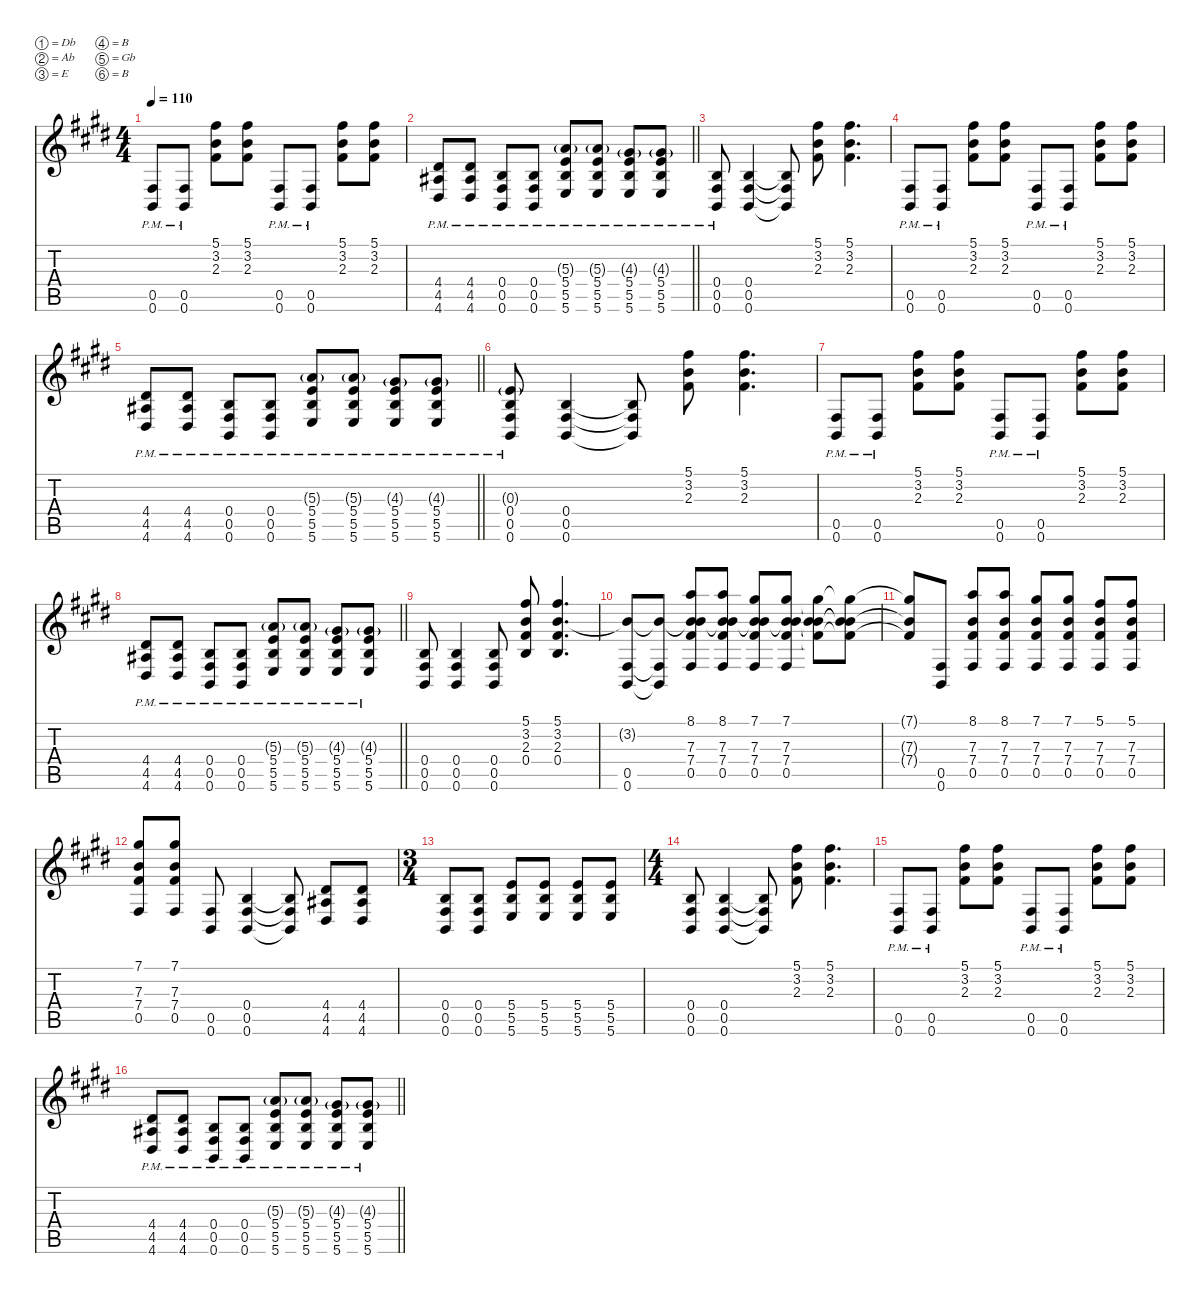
\defaultSystemsLayout 4
\hideDynamics
\bracketExtendMode nobrackets
\singleTrackTrackNamePolicy hidden
\multiTrackTrackNamePolicy hidden
\firstSystemTrackNameMode fullname
\firstSystemTrackNameOrientation horizontal
\otherSystemsTrackNameOrientation horizontal
\track ("Aaron Turner" "dist.guit.") {defaultSystemsLayout 8 instrument distortionguitar}
\staff {score tabs}
\tuning (Db4 Ab3 E3 B2 Gb2 B1)
\ts (4 4)
\tempo 110
\clef g2
\ks c#minor
(0.5{pm acc #} 0.6{pm acc forcenatural}).8{dy f beam Up} (0.5{pm acc #} 0.6{pm acc forcenatural}).8{beam Up} (5.1{acc #} 3.2{acc forcenatural} 2.3{acc #}).8{beam Down} (5.1{acc #} 3.2{acc forcenatural} 2.3{acc #}).8{beam Down} (0.5{pm acc #} 0.6{pm acc forcenatural}).8{beam Up} (0.5{pm acc #} 0.6{pm acc forcenatural}).8{beam Up} (5.1{acc #} 3.2{acc forcenatural} 2.3{acc #}).8{beam Down} (5.1{acc #} 3.2{acc forcenatural} 2.3{acc #}).8{beam Down} |
\barLineRight lightlight
(4.4{pm acc #} 4.5{pm acc #} 4.6{pm acc #}).8{beam Up} (4.4{pm acc #} 4.5{pm acc #} 4.6{pm acc #}).8{beam Up} (0.4{pm acc forcenatural} 0.5{pm acc #} 0.6{pm acc forcenatural}).8{beam Up} (0.4{pm acc forcenatural} 0.5{pm acc #} 0.6{pm acc forcenatural}).8{beam Up} (5.3{g pm acc forcenatural} 5.4{pm acc forcenatural} 5.5{pm acc forcenatural} 5.6{pm acc forcenatural}).8{beam Up} (5.3{g pm acc forcenatural} 5.4{pm acc forcenatural} 5.5{pm acc forcenatural} 5.6{pm acc forcenatural}).8{beam Up} (4.3{g pm acc #} 5.4{pm acc forcenatural} 5.5{pm acc forcenatural} 5.6{pm acc forcenatural}).8{beam Up} (4.3{g pm acc #} 5.4{pm acc forcenatural} 5.5{pm acc forcenatural} 5.6{pm acc forcenatural}).8{beam Up} |
(0.4{pm acc forcenatural} 0.5{pm acc #} 0.6{pm acc forcenatural}).8{beam Up} (0.4{acc forcenatural} 0.5{acc #} 0.6{acc forcenatural}).4{beam Up} (0.4{t acc forcenatural} 0.5{t acc #} 0.6{t acc forcenatural}).8{beam Up} (5.1{acc #} 3.2{acc forcenatural} 2.3{acc #}).8{beam Down} (5.1{acc #} 3.2{acc forcenatural} 2.3{acc #}).4{d beam Down} |
(0.5{pm acc #} 0.6{pm acc forcenatural}).8{beam Up} (0.5{pm acc #} 0.6{pm acc forcenatural}).8{beam Up} (5.1{acc #} 3.2{acc forcenatural} 2.3{acc #}).8{beam Down} (5.1{acc #} 3.2{acc forcenatural} 2.3{acc #}).8{beam Down} (0.5{pm acc #} 0.6{pm acc forcenatural}).8{beam Up} (0.5{pm acc #} 0.6{pm acc forcenatural}).8{beam Up} (5.1{acc #} 3.2{acc forcenatural} 2.3{acc #}).8{beam Down} (5.1{acc #} 3.2{acc forcenatural} 2.3{acc #}).8{beam Down} |
\barLineRight lightlight
(4.4{pm acc #} 4.5{pm acc #} 4.6{pm acc #}).8{beam Up} (4.4{pm acc #} 4.5{pm acc #} 4.6{pm acc #}).8{beam Up} (0.4{pm acc forcenatural} 0.5{pm acc #} 0.6{pm acc forcenatural}).8{beam Up} (0.4{pm acc forcenatural} 0.5{pm acc #} 0.6{pm acc forcenatural}).8{beam Up} (5.3{g pm acc forcenatural} 5.4{pm acc forcenatural} 5.5{pm acc forcenatural} 5.6{pm acc forcenatural}).8{beam Up} (5.3{g pm acc forcenatural} 5.4{pm acc forcenatural} 5.5{pm acc forcenatural} 5.6{pm acc forcenatural}).8{beam Up} (4.3{g pm acc #} 5.4{pm acc forcenatural} 5.5{pm acc forcenatural} 5.6{pm acc forcenatural}).8{beam Up} (4.3{g pm acc #} 5.4{pm acc forcenatural} 5.5{pm acc forcenatural} 5.6{pm acc forcenatural}).8{beam Up} |
(0.3{g acc forcenatural} 0.4{pm acc forcenatural} 0.5{pm acc #} 0.6{pm acc forcenatural}).8{beam Up} (0.4{acc forcenatural} 0.5{acc #} 0.6{acc forcenatural}).4{beam Up} (0.4{t acc forcenatural} 0.5{t acc #} 0.6{t acc forcenatural}).8{beam Up} (5.1{acc #} 3.2{acc forcenatural} 2.3{acc #}).8{beam Down} (5.1{acc #} 3.2{acc forcenatural} 2.3{acc #}).4{d beam Down} |
(0.5{pm acc #} 0.6{pm acc forcenatural}).8{beam Up} (0.5{pm acc #} 0.6{pm acc forcenatural}).8{beam Up} (5.1{acc #} 3.2{acc forcenatural} 2.3{acc #}).8{beam Down} (5.1{acc #} 3.2{acc forcenatural} 2.3{acc #}).8{beam Down} (0.5{pm acc #} 0.6{pm acc forcenatural}).8{beam Up} (0.5{pm acc #} 0.6{pm acc forcenatural}).8{beam Up} (5.1{acc #} 3.2{acc forcenatural} 2.3{acc #}).8{beam Down} (5.1{acc #} 3.2{acc forcenatural} 2.3{acc #}).8{beam Down} |
\barLineRight lightlight
(4.4{pm acc #} 4.5{pm acc #} 4.6{pm acc #}).8{beam Up} (4.4{pm acc #} 4.5{pm acc #} 4.6{pm acc #}).8{beam Up} (0.4{pm acc forcenatural} 0.5{pm acc #} 0.6{pm acc forcenatural}).8{beam Up} (0.4{pm acc forcenatural} 0.5{pm acc #} 0.6{pm acc forcenatural}).8{beam Up} (5.3{g pm acc forcenatural} 5.4{pm acc forcenatural} 5.5{pm acc forcenatural} 5.6{pm acc forcenatural}).8{beam Up} (5.3{g pm acc forcenatural} 5.4{pm acc forcenatural} 5.5{pm acc forcenatural} 5.6{pm acc forcenatural}).8{beam Up} (4.3{g pm acc #} 5.4{pm acc forcenatural} 5.5{pm acc forcenatural} 5.6{pm acc forcenatural}).8{beam Up} (4.3{g pm acc #} 5.4{pm acc forcenatural} 5.5{pm acc forcenatural} 5.6{pm acc forcenatural}).8{beam Up} |
(0.4{acc forcenatural} 0.5{acc #} 0.6{acc forcenatural}).8{beam Up} (0.4{acc forcenatural} 0.5{acc #} 0.6{acc forcenatural}).4{beam Up} (0.4{acc forcenatural} 0.5{acc #} 0.6{acc forcenatural}).8{beam Up} (5.1{acc #} 3.2{acc forcenatural} 2.3{acc #} 0.4{acc forcenatural}).8{beam Up} (5.1{acc #} 3.2{acc forcenatural} 2.3{acc #} 0.4{acc forcenatural}).4{d beam Up} |
(0.5{acc #} 0.6{acc forcenatural} 3.2{t acc forcenatural}).8{beam Up} (0.5{t acc #} 0.6{t acc forcenatural} 3.2{t acc forcenatural}).8{beam Up} (8.1{acc forcenatural} 7.3{acc forcenatural} 7.4{acc #} 0.5{acc #} 3.2{t acc forcenatural}).8{beam Up} (8.1{acc forcenatural} 7.3{acc forcenatural} 7.4{acc #} 0.5{acc #} 3.2{t acc forcenatural}).8{beam Up} (7.1{acc #} 7.3{acc forcenatural} 7.4{acc #} 0.5{acc #} 3.2{t acc forcenatural}).8{beam Up} (7.1{acc #} 7.3{acc forcenatural} 7.4{acc #} 0.5{acc #} 3.2{t acc forcenatural}).8{beam Up} (7.1{t acc #} 3.2{t acc forcenatural} 7.3{t acc forcenatural} 7.4{t acc #}).8{beam Down} (7.1{t acc #} 3.2{t acc forcenatural} 7.3{t acc forcenatural} 7.4{t acc #}).8{beam Down} |
(7.1{t acc #} 7.3{t acc forcenatural} 7.4{t acc #}).8{beam Up} (0.5{acc #} 0.6{acc forcenatural}).8{beam Up} (8.1{acc forcenatural} 7.3{acc forcenatural} 7.4{acc #} 0.5{acc #}).8{beam Up} (8.1{acc forcenatural} 7.3{acc forcenatural} 7.4{acc #} 0.5{acc #}).8{beam Up} (7.1{acc #} 7.3{acc forcenatural} 7.4{acc #} 0.5{acc #}).8{beam Up} (7.1{acc #} 7.3{acc forcenatural} 7.4{acc #} 0.5{acc #}).8{beam Up} (5.1{acc #} 7.3{acc forcenatural} 7.4{acc #} 0.5{acc #}).8{beam Up} (5.1{acc #} 7.3{acc forcenatural} 7.4{acc #} 0.5{acc #}).8{beam Up} |
(7.1{acc #} 7.3{acc forcenatural} 7.4{acc #} 0.5{acc #}).8{beam Up} (7.1{acc #} 7.3{acc forcenatural} 7.4{acc #} 0.5{acc #}).8{beam Up} (0.5{acc #} 0.6{acc forcenatural}).8{beam Up} (0.4{acc forcenatural} 0.5{acc #} 0.6{acc forcenatural}).4{beam Up} (0.4{t acc forcenatural} 0.5{t acc #} 0.6{t acc forcenatural}).8{beam Up} (4.4{acc #} 4.5{acc #} 4.6{acc #}).8{beam Up} (4.4{acc #} 4.5{acc #} 4.6{acc #}).8{beam Up} |
\ts (3 4)
\beaming (8 2 2 2)
(0.4{acc forcenatural} 0.5{acc #} 0.6{acc forcenatural}).8{beam Up} (0.4{acc forcenatural} 0.5{acc #} 0.6{acc forcenatural}).8{beam Up} (5.4{acc forcenatural} 5.5{acc forcenatural} 5.6{acc forcenatural}).8{beam Up} (5.4{acc forcenatural} 5.5{acc forcenatural} 5.6{acc forcenatural}).8{beam Up} (5.4{acc forcenatural} 5.5{acc forcenatural} 5.6{acc forcenatural}).8{beam Up} (5.4{acc forcenatural} 5.5{acc forcenatural} 5.6{acc forcenatural}).8{beam Up} |
\ts (4 4)
\beaming (8 2 2 2 2)
(0.4{acc forcenatural} 0.5{acc #} 0.6{acc forcenatural}).8{beam Up} (0.4{acc forcenatural} 0.5{acc #} 0.6{acc forcenatural}).4{beam Up} (0.4{t acc forcenatural} 0.5{t acc #} 0.6{t acc forcenatural}).8{beam Up} (5.1{acc #} 3.2{acc forcenatural} 2.3{acc #}).8{beam Down} (5.1{acc #} 3.2{acc forcenatural} 2.3{acc #}).4{d beam Down} |
(0.5{pm acc #} 0.6{pm acc forcenatural}).8{beam Up} (0.5{pm acc #} 0.6{pm acc forcenatural}).8{beam Up} (5.1{acc #} 3.2{acc forcenatural} 2.3{acc #}).8{beam Down} (5.1{acc #} 3.2{acc forcenatural} 2.3{acc #}).8{beam Down} (0.5{pm acc #} 0.6{pm acc forcenatural}).8{beam Up} (0.5{pm acc #} 0.6{pm acc forcenatural}).8{beam Up} (5.1{acc #} 3.2{acc forcenatural} 2.3{acc #}).8{beam Down} (5.1{acc #} 3.2{acc forcenatural} 2.3{acc #}).8{beam Down} |
\barLineRight lightlight
(4.4{pm acc #} 4.5{pm acc #} 4.6{pm acc #}).8{beam Up} (4.4{pm acc #} 4.5{pm acc #} 4.6{pm acc #}).8{beam Up} (0.4{pm acc forcenatural} 0.5{pm acc #} 0.6{pm acc forcenatural}).8{beam Up} (0.4{pm acc forcenatural} 0.5{pm acc #} 0.6{pm acc forcenatural}).8{beam Up} (5.3{g pm acc forcenatural} 5.4{pm acc forcenatural} 5.5{pm acc forcenatural} 5.6{pm acc forcenatural}).8{beam Up} (5.3{g pm acc forcenatural} 5.4{pm acc forcenatural} 5.5{pm acc forcenatural} 5.6{pm acc forcenatural}).8{beam Up} (4.3{g pm acc #} 5.4{pm acc forcenatural} 5.5{pm acc forcenatural} 5.6{pm acc forcenatural}).8{beam Up} (4.3{g pm acc #} 5.4{pm acc forcenatural} 5.5{pm acc forcenatural} 5.6{pm acc forcenatural}).8{beam Up}
